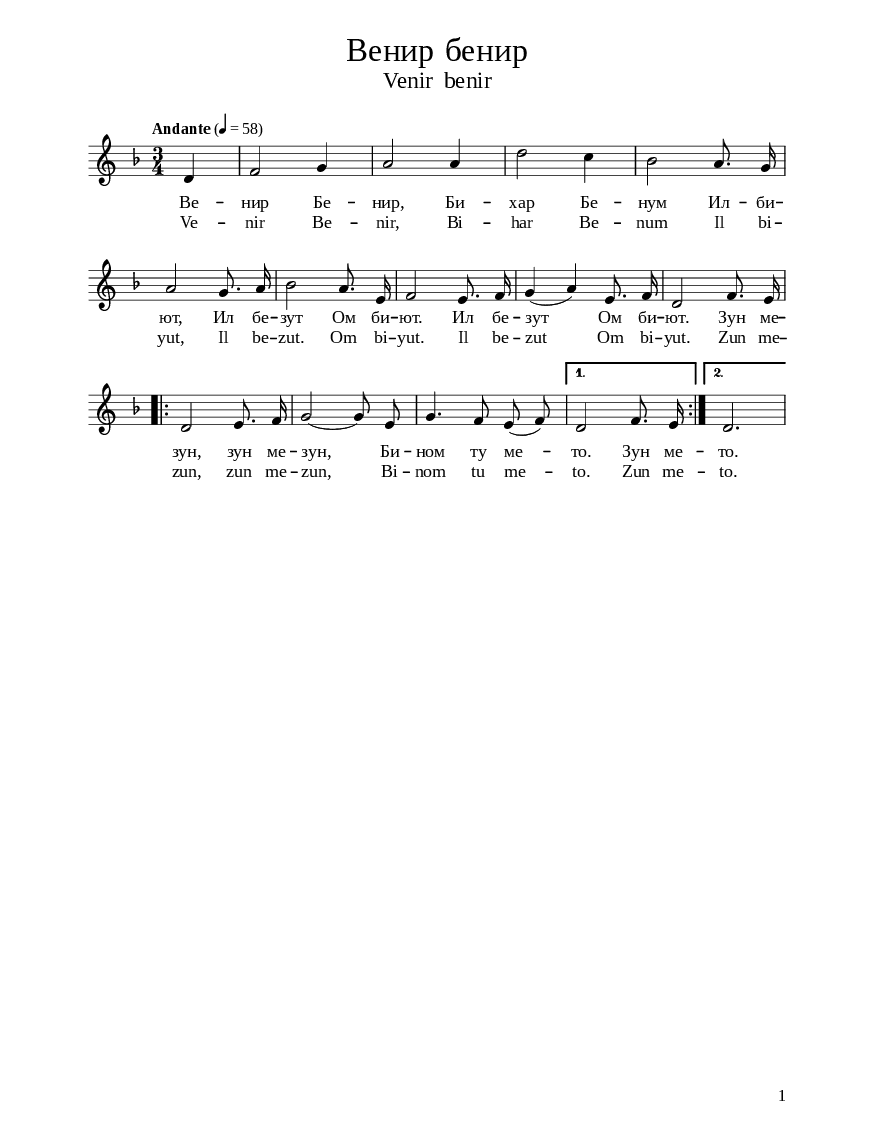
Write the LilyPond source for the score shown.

\version "2.20.0"

\paper {
  #(set-paper-size "a5")
}

\bookpart {
  \paper {
    print-all-headers = ##t
    print-page-number = ##t
    print-first-page-number = ##t

    % put page numbers on the bottom
    oddHeaderMarkup = \markup ""
    evenHeaderMarkup = \markup ""
    oddFooterMarkup = \markup
    \fill-line {
      ""
      \on-the-fly #print-page-number-check-first \fromproperty #'page:page-number-string
    }
    evenFooterMarkup = \markup
    \fill-line {
      \on-the-fly #print-page-number-check-first \fromproperty #'page:page-number-string
      ""
    }

    left-margin = 1.5\cm
    right-margin = 1.5\cm
    top-margin = 1.6\cm
    bottom-margin = 1.2\cm
    ragged-bottom = ##t % do not spread the staves to fill the whole vertical space

    % change lyrics and titles font (affects notes also)
    fonts =
    #(make-pango-font-tree
      "Times New Roman"
      "DejaVu Sans"
      "DejaVu Sans Mono"
      (/ (* staff-height pt) 3.6))

    % change distance between staves
    system-system-spacing =
    #'((basic-distance . 12)
       (minimum-distance . 6)
       (padding . 1)
       (stretchability . 12))
  }

  \header {
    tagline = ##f
  }

  \score{
    \layout {
      indent = 0.0\cm % remove first line indentation
      %  ragged-last = ##t % do not spread last line to fill the whole space
      \context {
        \Score
        \omit BarNumber %remove bar numbers
      } % context

      \context {
        % change staff size
        \Staff
        fontSize = #+0 % affects notes size only
        \override StaffSymbol #'staff-space = #(magstep -3)
        \override StaffSymbol #'thickness = #0.5
        \override BarLine #'hair-thickness = #1
        %\override StaffSymbol #'ledger-line-thickness = #'(0 . 0)
      }

      \context {
        % adjust space between staff and lyrics and between the two lyric lines
        \Lyrics
        \override VerticalAxisGroup.nonstaff-relatedstaff-spacing = #'((basic-distance . 4.5))
        \override VerticalAxisGroup.nonstaff-nonstaff-spacing = #'((minimum-distance . 2))
      }
    } % layout

    \new Voice \absolute {
      \clef treble
      \key d \minor
      \time 3/4
      %\tempo "Moderato" 8 = 160
      \tempo \markup {
        % make tempo note smaller
        \concat {
          "Andante" \normal-text { " (" }
          \teeny \general-align #Y #DOWN \note #"4" #0.8
          \normal-text { " = 58)" }
        }
      }
      \autoBeamOff

      \partial 4
      d'4 | f'2 g'4 | a'2 a'4 | d''2 c''4 | bes'2 a'8. g'16 \break |

      a'2 g'8. a'16 | bes'2 a'8. e'16 | f'2 e'8. f'16 | g'4 ( a' ) e'8. f'16 |  d'2 f'8. e'16 \break |

      \repeat volta 2 { d'2 e'8. f'16 | g'2 ~ g'8 e' | g'4. f'8 e' ( f' ) |} \alternative { { d'2 f'8. e'16  | } { d'2. \break |} }
    }

    \addlyrics {
      Ве -- нир Бе
      -- нир, Би -- хар Бе -- нум Ил -- би -- ют, Ил
      бе -- зут Ом би -- ют. Ил бе -- зут Ом би --
      ют. Зун ме -- зун, зун ме -- зун, Би -- ном ту
      ме -- то. Зун ме -- то.
    }

    \addlyrics {
      Ve -- nir Be --
      nir, Bi -- har Be -- num Il bi -- yut, Il be -- zut. Om bi --
      yut. Il be -- zut Om bi -- yut. Zun me -- zun, zun me --
      zun, Bi -- nom tu me -- to. Zun me -- to.}

      \header {
        title = \markup \column \normal-text \fontsize #2.5 {
          \center-align
          \line { Венир бенир }
          \vspace #-0.6
          \center-align
          \line \fontsize #-3 { Venir benir }
          \vspace #-0.8
          \center-align
          \line \fontsize #-3 { " " }
        }
      }

      \midi{}

    } % score
    
        \markup \halign #-12.1 \raise #2.8 \override #'(baseline-skip . 2) {
        \column  {
          \line  \halign #-3.8 {
            \bold  { "D. C. al Fine" }
          }
          \line  {
            \bold { con ripetizione }
          }
        }
      }


    % include foreign translation(s) of the song
    %\include "lyrics_de/lyrics_de_file_name.ly"

  } % bookpart
